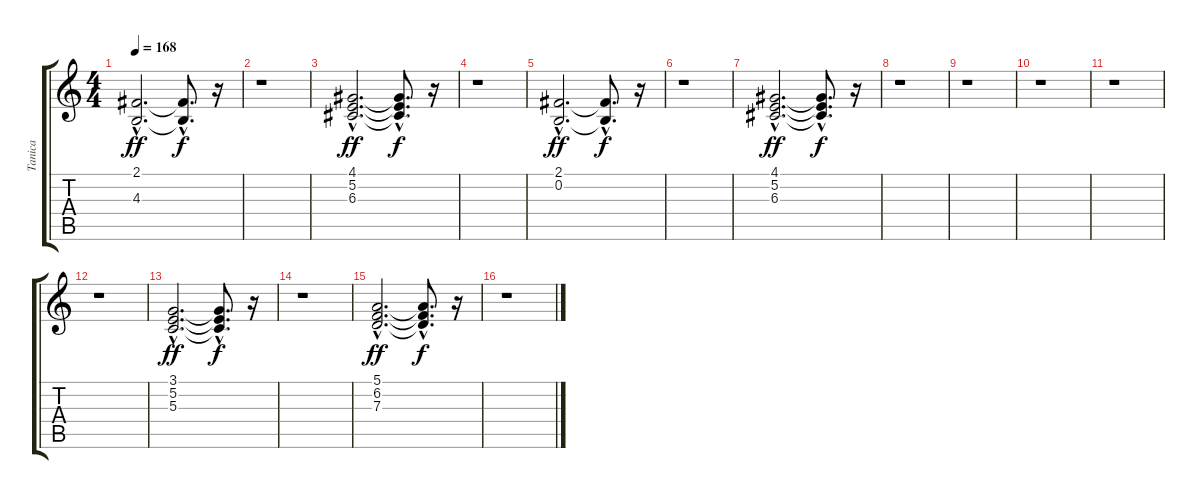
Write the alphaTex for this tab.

\track ("Tanica" "Tanica") {instrument acousticgrandpiano}
\staff {score tabs}
\tuning (E4 B3 G3 D3 A2 E2) {hide}
\ts (4 4)
\tempo 168
\clef g2
\ks c
(2.1{hac} 4.3{hac}).2{d dy ff} (2.1{hac t} 4.3{hac t}).8{d dy f} r.16 |
r.1 |
(4.1{hac} 5.2{hac} 6.3{hac}).2{d dy ff} (4.1{hac t} 5.2{hac t} 6.3{hac t}).8{d dy f} r.16 |
r.1 |
(2.1{hac} 0.2{hac}).2{d dy ff} (2.1{hac t} 0.2{hac t}).8{d dy f} r.16 |
r.1 |
(4.1{hac} 5.2{hac} 6.3{hac}).2{d dy ff} (4.1{hac t} 5.2{hac t} 6.3{hac t}).8{d dy f} r.16 |
r.1 |
r.1 |
r.1 |
r.1 |
r.1 |
(3.1{hac} 5.2{hac} 5.3{hac}).2{d dy ff} (3.1{hac t} 5.2{hac t} 5.3{hac t}).8{d dy f} r.16 |
r.1 |
(5.1{hac} 6.2{hac} 7.3{hac}).2{d dy ff} (5.1{hac t} 6.2{hac t} 7.3{hac t}).8{d dy f} r.16 |
r.1
